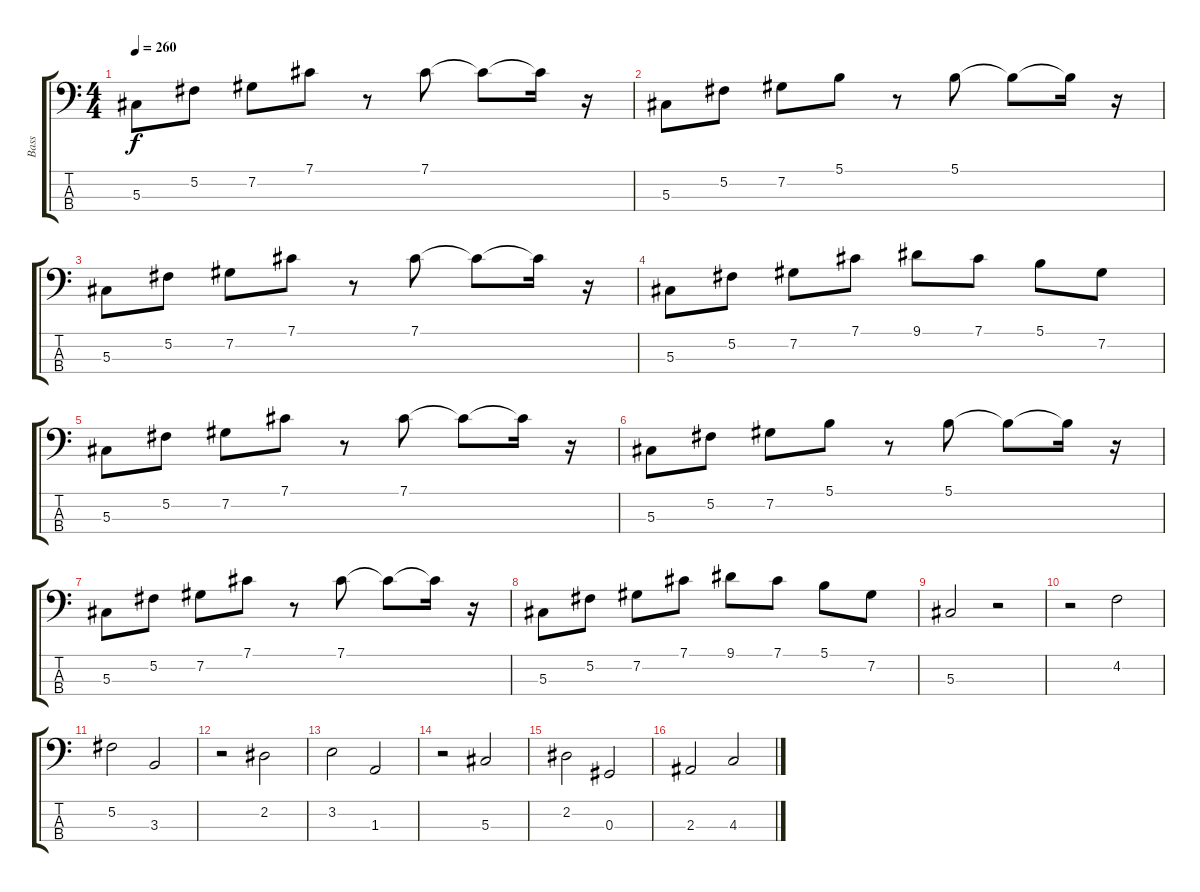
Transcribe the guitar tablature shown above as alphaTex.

\track ("Bass" "Bass") {instrument electricbassfinger}
\staff {score tabs}
\tuning (Gb2 Db2 Ab1 Eb1) {hide}
\ts (4 4)
\tempo 260
\clef f4
\ks c
5.3.8{dy f} 5.2.8 7.2.8 7.1.8 r.8 7.1.8 7.1{t}.8 7.1{t}.16 r.16 |
5.3.8 5.2.8 7.2.8 5.1.8 r.8 5.1.8 5.1{t}.8 5.1{t}.16 r.16 |
5.3.8 5.2.8 7.2.8 7.1.8 r.8 7.1.8 7.1{t}.8 7.1{t}.16 r.16 |
5.3.8 5.2.8 7.2.8 7.1.8 9.1.8 7.1.8 5.1.8 7.2.8 |
5.3.8 5.2.8 7.2.8 7.1.8 r.8 7.1.8 7.1{t}.8 7.1{t}.16 r.16 |
5.3.8 5.2.8 7.2.8 5.1.8 r.8 5.1.8 5.1{t}.8 5.1{t}.16 r.16 |
5.3.8 5.2.8 7.2.8 7.1.8 r.8 7.1.8 7.1{t}.8 7.1{t}.16 r.16 |
5.3.8 5.2.8 7.2.8 7.1.8 9.1.8 7.1.8 5.1.8 7.2.8 |
5.3.2 r.2 |
r.2 4.2.2 |
5.2.2 3.3.2 |
r.2 2.2.2 |
3.2.2 1.3.2 |
r.2 5.3.2 |
2.2.2 0.3.2 |
2.3.2 4.3.2
